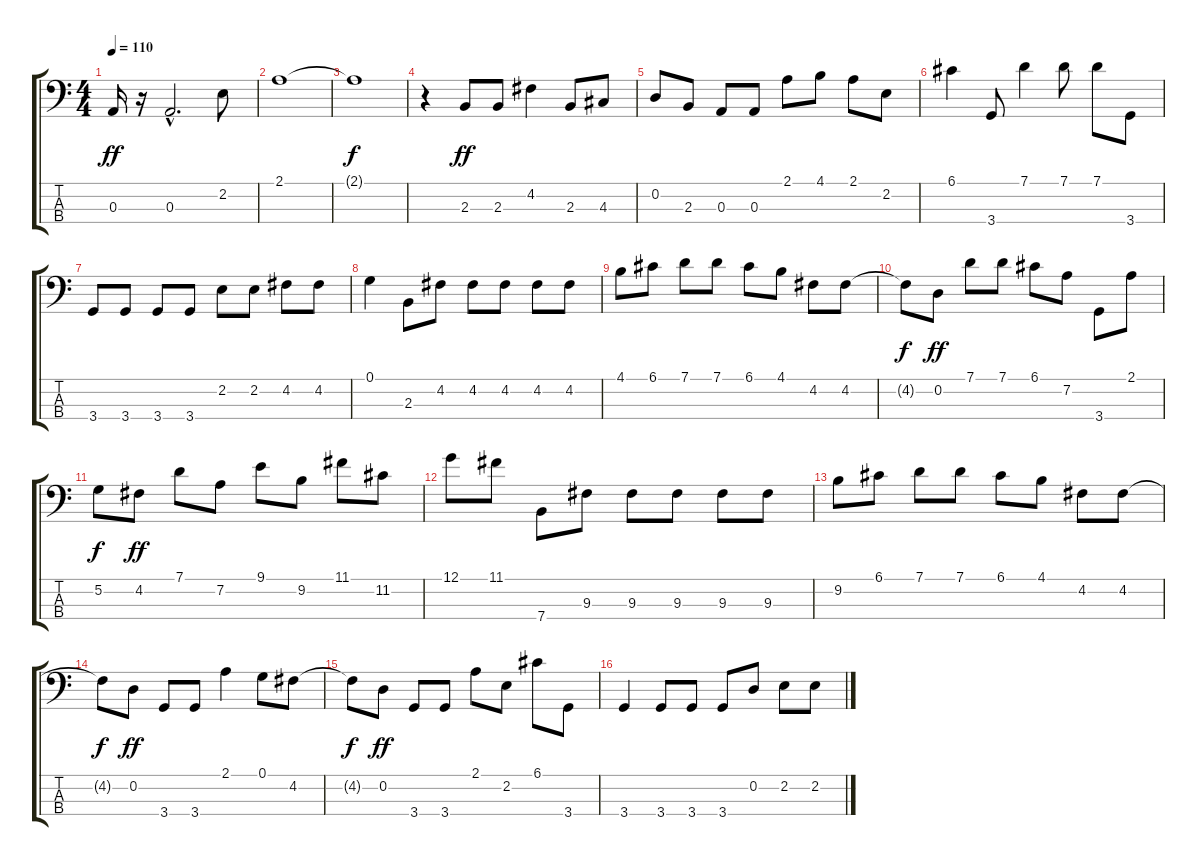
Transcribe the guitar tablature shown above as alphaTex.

\track "" {instrument electricbassfinger}
\staff {score tabs}
\tuning (G2 D2 A1 E1) {hide}
\ts (4 4)
\tempo 110
\clef f4
\ks c
0.3.16{dy ff} r.16 0.3{hac}.2{d} 2.2.8 |
2.1.1 |
2.1{t}.1{dy f} |
r.4 2.3.8{dy ff} 2.3.8 4.2.4 2.3.8 4.3.8 |
0.2.8 2.3.8 0.3.8 0.3.8 2.1.8 4.1.8 2.1.8 2.2.8 |
6.1.4 3.4.8 7.1.4 7.1.8 7.1.8 3.4.8 |
3.4.8 3.4.8 3.4.8 3.4.8 2.2.8 2.2.8 4.2.8 4.2.8 |
0.1.4 2.3.8 4.2.8 4.2.8 4.2.8 4.2.8 4.2.8 |
4.1.8 6.1.8 7.1.8 7.1.8 6.1.8 4.1.8 4.2.8 4.2.8 |
4.2{t}.8{dy f} 0.2.8{dy ff} 7.1.8 7.1.8 6.1.8 7.2.8 3.4.8 2.1.8 |
5.2.8{dy f} 4.2.8{dy ff} 7.1.8 7.2.8 9.1.8 9.2.8 11.1.8 11.2.8 |
12.1.8 11.1.8 7.4.8 9.3.8 9.3.8 9.3.8 9.3.8 9.3.8 |
9.2.8 6.1.8 7.1.8 7.1.8 6.1.8 4.1.8 4.2.8 4.2.8 |
4.2{t}.8{dy f} 0.2.8{dy ff} 3.4.8 3.4.8 2.1.4 0.1.8 4.2.8 |
4.2{t}.8{dy f} 0.2.8{dy ff} 3.4.8 3.4.8 2.1.8 2.2.8 6.1.8 3.4.8 |
3.4.4 3.4.8 3.4.8 3.4.8 0.2.8 2.2.8 2.2.8
